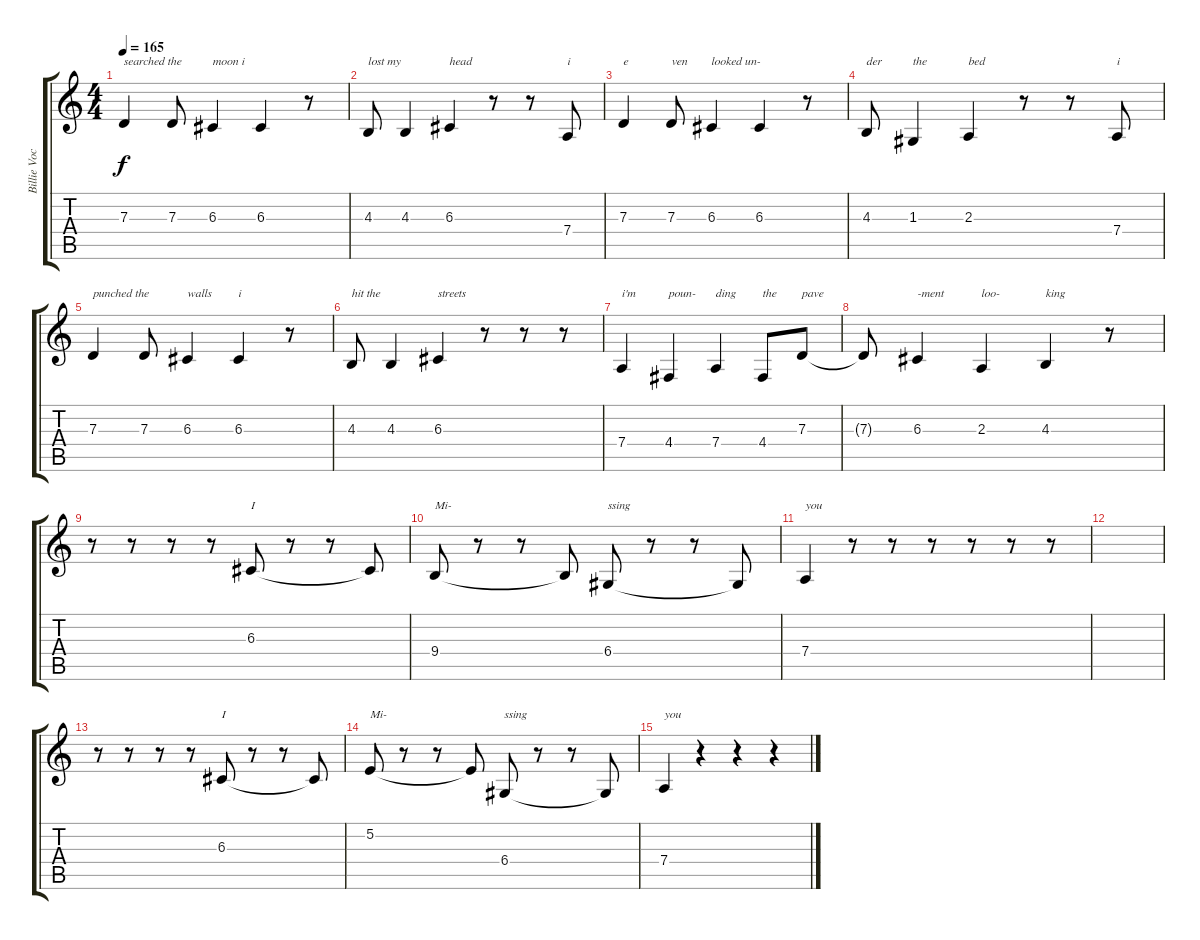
\track ("Billie Vocals" "Billie Voc") {instrument tenorsax}
\staff {score tabs}
\tuning (E4 B3 G3 D3 A2 E2) {hide}
\ts (4 4)
\tempo 165
\clef g2
\ks c
7.3.4{txt "searched the" dy f} 7.3.8 6.3.4{txt "moon i"} 6.3.4 r.8 |
4.3.8{txt "lost my"} 4.3.4 6.3.4{txt "head"} r.8 r.8 7.4.8{txt "i"} |
7.3.4{txt "e"} 7.3.8{txt "ven"} 6.3.4{txt "looked un-"} 6.3.4 r.8 |
4.3.8{txt "der"} 1.3.4{txt "the"} 2.3.4{txt "bed"} r.8 r.8 7.4.8{txt "i"} |
7.3.4{txt "punched the"} 7.3.8 6.3.4{txt "walls"} 6.3.4{txt "i"} r.8 |
4.3.8{txt "hit the"} 4.3.4 6.3.4{txt "streets"} r.8 r.8 r.8 |
7.4.4{txt "i'm"} 4.4.4{txt "poun-"} 7.4.4{txt "ding"} 4.4.8{txt "the"} 7.3.8{txt "pave"} |
7.3{t}.8 6.3.4{txt "-ment"} 2.3.4{txt "loo-"} 4.3.4{txt "king"} r.8 |
r.8 r.8 r.8 r.8 6.3.8{txt "I"} r.8 r.8 6.3{t}.8 |
9.4.8{txt "Mi-"} r.8 r.8 9.4{t}.8 6.4.8{txt "ssing"} r.8 r.8 6.4{t}.8 |
7.4.4{txt "you"} r.8 r.8 r.8 r.8 r.8 r.8 |
|
r.8 r.8 r.8 r.8 6.3.8{txt "I"} r.8 r.8 6.3{t}.8 |
5.2.8{txt "Mi-"} r.8 r.8 5.2{t}.8 6.4.8{txt "ssing"} r.8 r.8 6.4{t}.8 |
7.4.4{txt "you"} r.4 r.4 r.4
